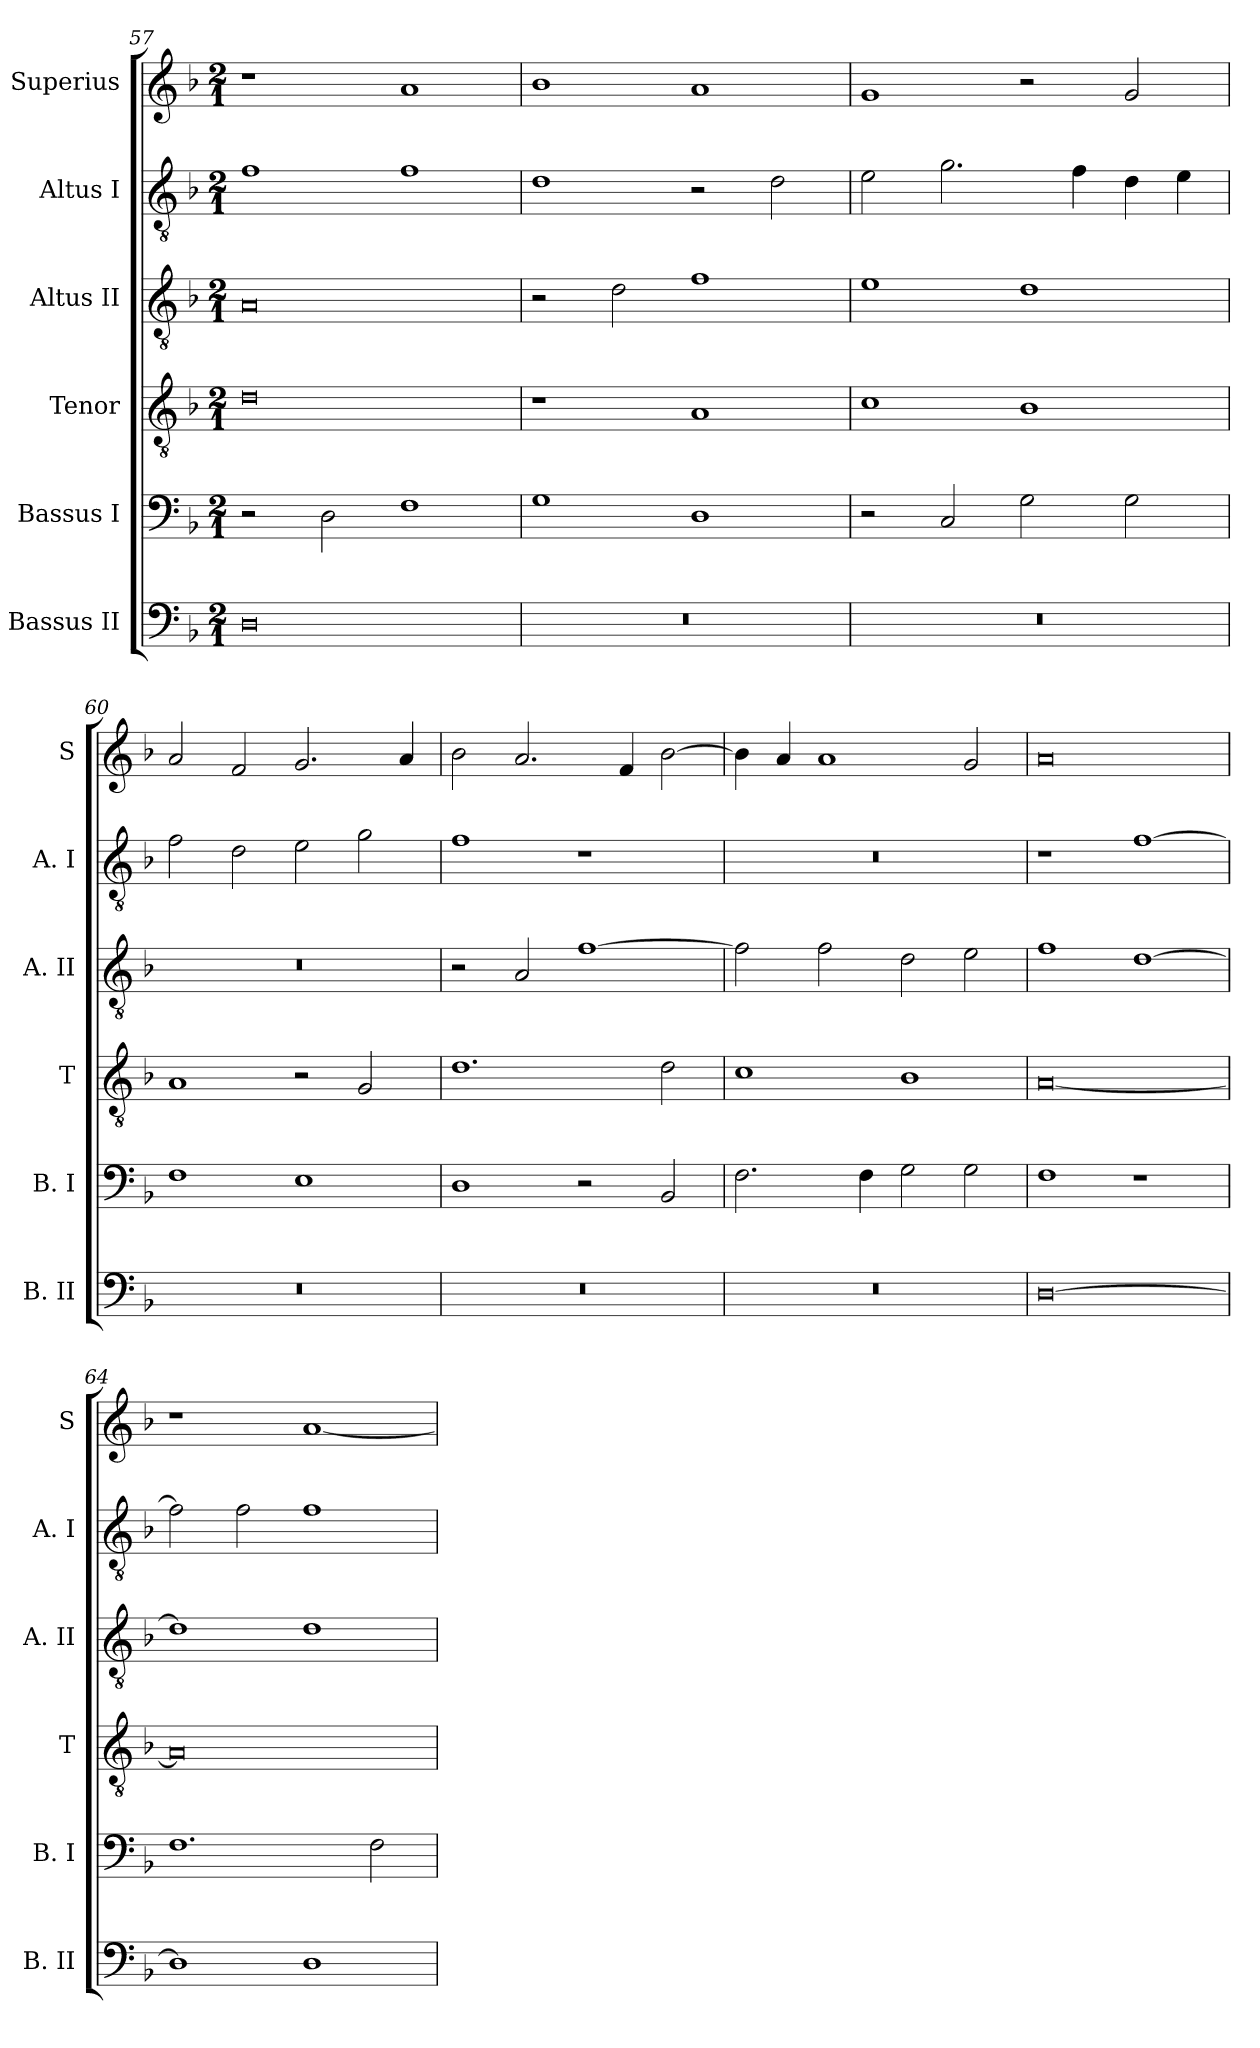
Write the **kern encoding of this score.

**kern	**kern	**kern	**kern	**kern	**kern
*part6	*part5	*part4	*part3	*part2	*part1
*staff6	*staff5	*staff4	*staff3	*staff2	*staff1
*I"Bassus II	*I"Bassus I	*I"Tenor	*I"Altus II	*I"Altus I	*I"Superius
*I'B. II	*I'B. I	*I'T	*I'A. II	*I'A. I	*I'S
*clefF4	*clefF4	*clefGv2	*clefGv2	*clefGv2	*clefG2
*k[b-]	*k[b-]	*k[b-]	*k[b-]	*k[b-]	*k[b-]
*F:	*F:	*F:	*F:	*F:	*F:
*M2/1	*M2/1	*M2/1	*M2/1	*M2/1	*M2/1
=57	=57	=57	=57	=57	=57
0D	2r	0d	0A	1f	1r
.	2D	.	.	.	.
.	1F	.	.	1f	1a
=58	=58	=58	=58	=58	=58
0r	1G	1r	2r	1d	1b-
.	.	.	2d	.	.
.	1D	1A	1f	2r	1a
.	.	.	.	2d	.
=59	=59	=59	=59	=59	=59
0r	2r	1c	1e	2e	1g
.	2C	.	.	2.g	.
.	2G	1B-	1d	.	2r
.	.	.	.	4f	.
.	2G	.	.	4d	2g
.	.	.	.	4e	.
=60	=60	=60	=60	=60	=60
0r	1F	1A	0r	2f	2a
.	.	.	.	2d	2f
.	1E	2r	.	2e	2.g
.	.	2G	.	2g	.
.	.	.	.	.	4a
=61	=61	=61	=61	=61	=61
0r	1D	1.d	2r	1f	2b-
.	.	.	2A	.	2.a
.	2r	.	[1f	1r	.
.	.	.	.	.	4f
.	2BB-	2d	.	.	[2b-
=62	=62	=62	=62	=62	=62
0r	2.F	1c	2f]	0r	4b-]
.	.	.	.	.	4a
.	.	.	2f	.	1a
.	4F	.	.	.	.
.	2G	1B-	2d	.	.
.	2G	.	2e	.	2g
=63	=63	=63	=63	=63	=63
[0D	1F	[0A	1f	1r	0a
.	1r	.	[1d	[1f	.
=64	=64	=64	=64	=64	=64
1D]	1.F	0A]	1d]	2f]	1r
.	.	.	.	2f	.
1D	.	.	1d	1f	[1a
.	2F	.	.	.	.
=	=	=	=	=	=
*-	*-	*-	*-	*-	*-
